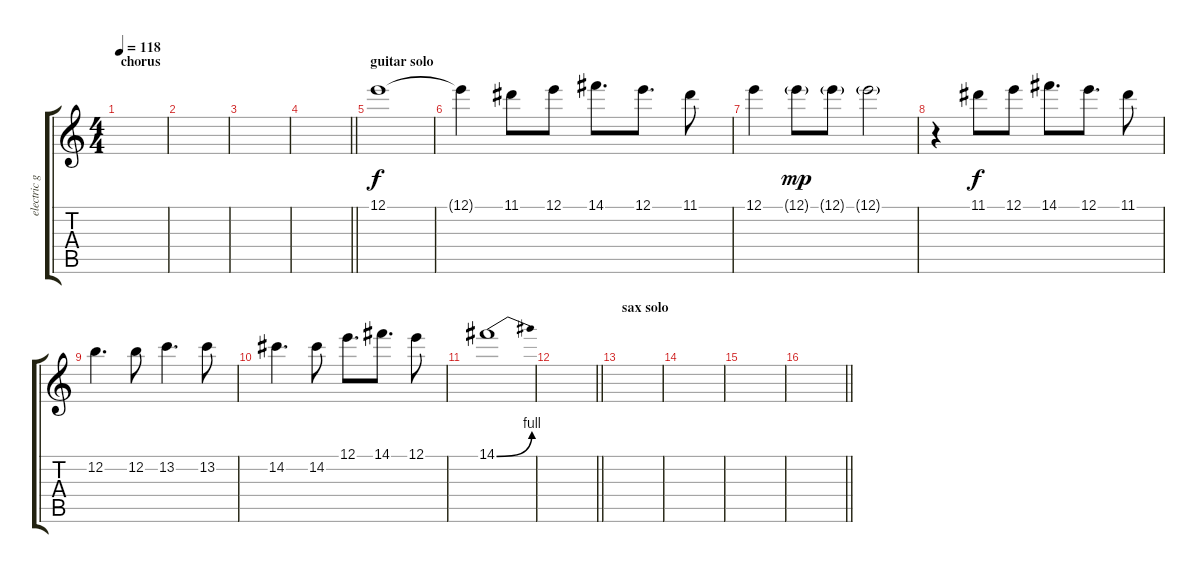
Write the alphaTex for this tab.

\track ("electric guitar solo" "electric g") {instrument electricguitarclean}
\staff {score tabs}
\tuning (E4 B3 G3 D3 A2 E2) {hide}
\ts (4 4)
\section ("" "chorus ")
\tempo 118
\clef g2
\ks c
|
|
|
\barLineRight lightlight
|
\section ("" "guitar solo")
12.1.1 |
12.1{t}.4 11.1.8 12.1.8 14.1.8{d} 12.1.8{d} 11.1.8 |
12.1.4 12.1{g}.8{dy mp} 12.1{g}.8 12.1{g}.2 |
r.4 11.1.8{dy f} 12.1.8 14.1.8{d} 12.1.8{d} 11.1.8 |
12.2.4{d} 12.2.8 13.2.4{d} 13.2.8 |
14.2.4{d} 14.2.8 12.1.8{d} 14.1.8{d} 12.1.8 |
14.1{be (bend 0 0 60 4)}.1 |
\barLineRight lightlight
|
\section ("" "sax solo")
|
|
|
\barLineRight lightlight
